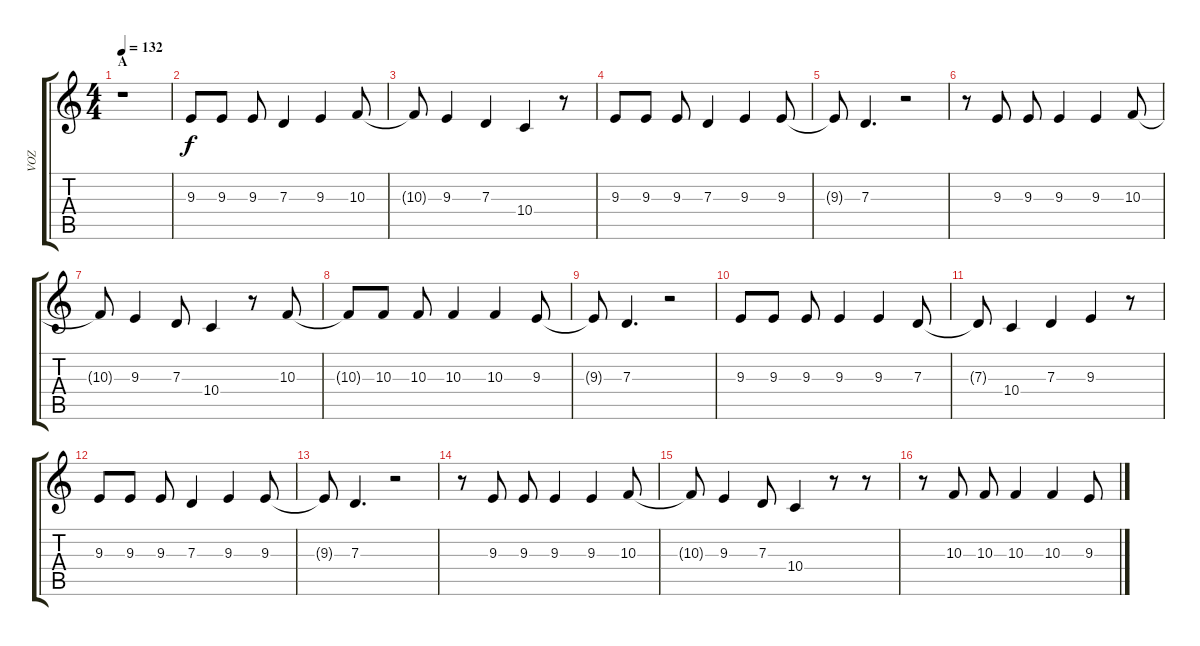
\track ("VOZ" "VOZ") {instrument flute}
\staff {score tabs}
\tuning (E4 B3 G3 D3 A2 E2) {hide}
\ts (4 4)
\section ("" "A")
\tempo 132
\clef g2
\ks c
r.1{dy f} |
9.3.8 9.3.8 9.3.8 7.3.4 9.3.4 10.3.8 |
10.3{t}.8 9.3.4 7.3.4 10.4.4 r.8 |
9.3.8 9.3.8 9.3.8 7.3.4 9.3.4 9.3.8 |
9.3{t}.8 7.3.4{d} r.2 |
r.8 9.3.8 9.3.8 9.3.4 9.3.4 10.3.8 |
10.3{t}.8 9.3.4 7.3.8 10.4.4 r.8 10.3.8 |
10.3{t}.8 10.3.8 10.3.8 10.3.4 10.3.4 9.3.8 |
9.3{t}.8 7.3.4{d} r.2 |
9.3.8 9.3.8 9.3.8 9.3.4 9.3.4 7.3.8 |
7.3{t}.8 10.4.4 7.3.4 9.3.4 r.8 |
9.3.8 9.3.8 9.3.8 7.3.4 9.3.4 9.3.8 |
9.3{t}.8 7.3.4{d} r.2 |
r.8 9.3.8 9.3.8 9.3.4 9.3.4 10.3.8 |
10.3{t}.8 9.3.4 7.3.8 10.4.4 r.8 r.8 |
r.8 10.3.8 10.3.8 10.3.4 10.3.4 9.3.8
